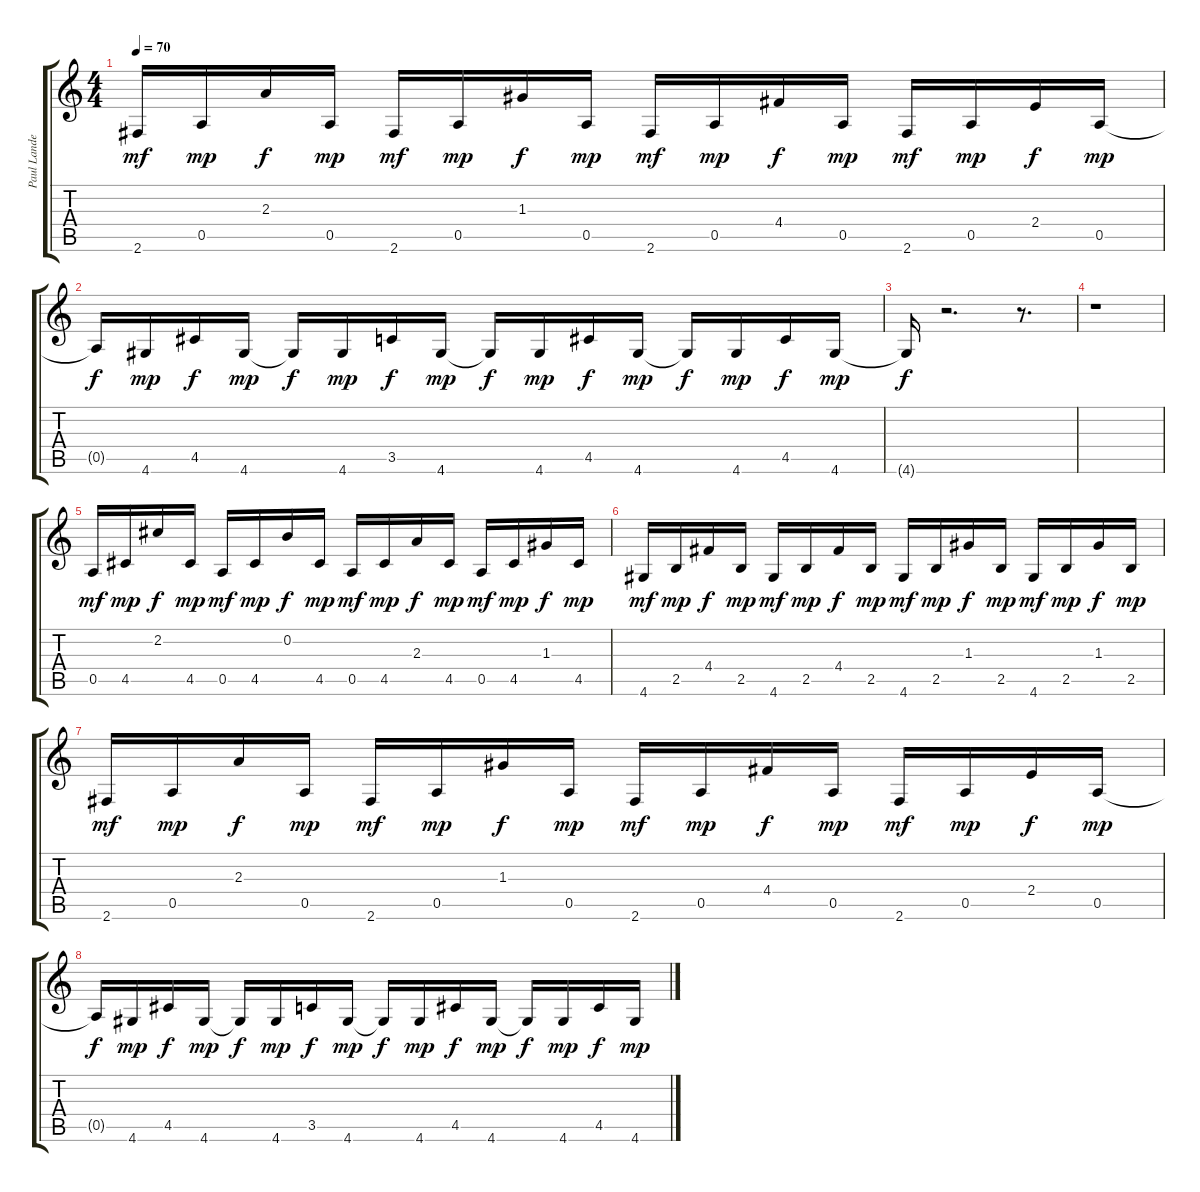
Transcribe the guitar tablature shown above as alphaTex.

\track ("Paul Landers" "Paul Lande") {instrument electricbassfinger}
\staff {score tabs}
\tuning (E4 B3 G3 D3 A2 E2) {hide}
\ts (4 4)
\tempo 70
\clef g2
\ks c
2.6.16{dy mf} 0.5.16{dy mp} 2.3.16{dy f} 0.5.16{dy mp} 2.6.16{dy mf} 0.5.16{dy mp} 1.3.16{dy f} 0.5.16{dy mp} 2.6.16{dy mf} 0.5.16{dy mp} 4.4.16{dy f} 0.5.16{dy mp} 2.6.16{dy mf} 0.5.16{dy mp} 2.4.16{dy f} 0.5.16{dy mp} |
0.5{t}.16{dy f} 4.6.16{dy mp} 4.5.16{dy f} 4.6.16{dy mp} 4.6{t}.16{dy f} 4.6.16{dy mp} 3.5.16{dy f} 4.6.16{dy mp} 4.6{t}.16{dy f} 4.6.16{dy mp} 4.5.16{dy f} 4.6.16{dy mp} 4.6{t}.16{dy f} 4.6.16{dy mp} 4.5.16{dy f} 4.6.16{dy mp} |
4.6{t}.16{dy f} r.2{d} r.8{d} |
r.1 |
0.5.16{dy mf} 4.5.16{dy mp} 2.2.16{dy f} 4.5.16{dy mp} 0.5.16{dy mf} 4.5.16{dy mp} 0.2.16{dy f} 4.5.16{dy mp} 0.5.16{dy mf} 4.5.16{dy mp} 2.3.16{dy f} 4.5.16{dy mp} 0.5.16{dy mf} 4.5.16{dy mp} 1.3.16{dy f} 4.5.16{dy mp} |
4.6.16{dy mf} 2.5.16{dy mp} 4.4.16{dy f} 2.5.16{dy mp} 4.6.16{dy mf} 2.5.16{dy mp} 4.4.16{dy f} 2.5.16{dy mp} 4.6.16{dy mf} 2.5.16{dy mp} 1.3.16{dy f} 2.5.16{dy mp} 4.6.16{dy mf} 2.5.16{dy mp} 1.3.16{dy f} 2.5.16{dy mp} |
2.6.16{dy mf} 0.5.16{dy mp} 2.3.16{dy f} 0.5.16{dy mp} 2.6.16{dy mf} 0.5.16{dy mp} 1.3.16{dy f} 0.5.16{dy mp} 2.6.16{dy mf} 0.5.16{dy mp} 4.4.16{dy f} 0.5.16{dy mp} 2.6.16{dy mf} 0.5.16{dy mp} 2.4.16{dy f} 0.5.16{dy mp} |
0.5{t}.16{dy f} 4.6.16{dy mp} 4.5.16{dy f} 4.6.16{dy mp} 4.6{t}.16{dy f} 4.6.16{dy mp} 3.5.16{dy f} 4.6.16{dy mp} 4.6{t}.16{dy f} 4.6.16{dy mp} 4.5.16{dy f} 4.6.16{dy mp} 4.6{t}.16{dy f} 4.6.16{dy mp} 4.5.16{dy f} 4.6.16{dy mp}
